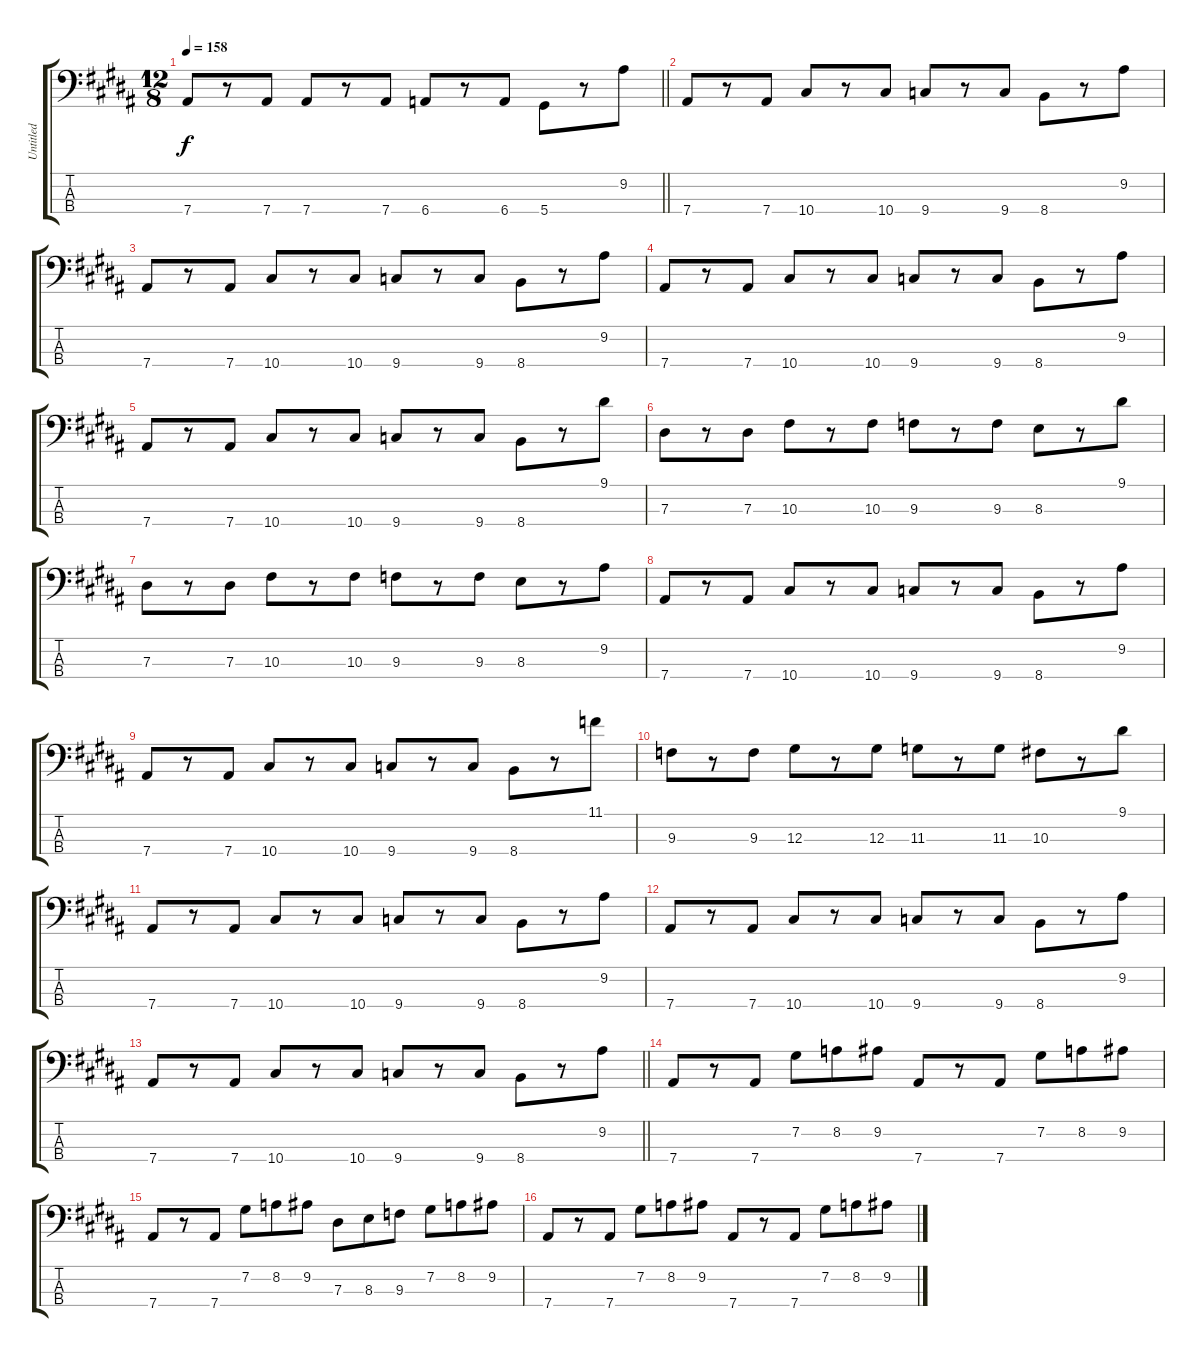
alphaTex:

\track ("Untitled" "Untitled") {instrument electricbassfinger}
\staff {score tabs}
\tuning (Gb2 Db2 Ab1 Eb1) {hide}
\ts (12 8)
\tempo 158
\clef f4
\barLineRight lightlight
\ks g#minor
7.4.8{dy f} r.8 7.4.8 7.4.8 r.8 7.4.8 6.4.8 r.8 6.4.8 5.4.8 r.8 9.2.8 |
\ks b
7.4.8 r.8 7.4.8 10.4.8 r.8 10.4.8 9.4.8 r.8 9.4.8 8.4.8 r.8 9.2.8 |
\ks g#minor
7.4.8 r.8 7.4.8 10.4.8 r.8 10.4.8 9.4.8 r.8 9.4.8 8.4.8 r.8 9.2.8 |
\ks b
7.4.8 r.8 7.4.8 10.4.8 r.8 10.4.8 9.4.8 r.8 9.4.8 8.4.8 r.8 9.2.8 |
\ks g#minor
7.4.8 r.8 7.4.8 10.4.8 r.8 10.4.8 9.4.8 r.8 9.4.8 8.4.8 r.8 9.1.8 |
\ks b
7.3.8 r.8 7.3.8 10.3.8 r.8 10.3.8 9.3.8 r.8 9.3.8 8.3.8 r.8 9.1.8 |
\ks g#minor
7.3.8 r.8 7.3.8 10.3.8 r.8 10.3.8 9.3.8 r.8 9.3.8 8.3.8 r.8 9.2.8 |
\ks b
7.4.8 r.8 7.4.8 10.4.8 r.8 10.4.8 9.4.8 r.8 9.4.8 8.4.8 r.8 9.2.8 |
\ks g#minor
7.4.8 r.8 7.4.8 10.4.8 r.8 10.4.8 9.4.8 r.8 9.4.8 8.4.8 r.8 11.1.8 |
\ks b
9.3.8 r.8 9.3.8 12.3.8 r.8 12.3.8 11.3.8 r.8 11.3.8 10.3.8 r.8 9.1.8 |
\ks g#minor
7.4.8 r.8 7.4.8 10.4.8 r.8 10.4.8 9.4.8 r.8 9.4.8 8.4.8 r.8 9.2.8 |
\ks b
7.4.8 r.8 7.4.8 10.4.8 r.8 10.4.8 9.4.8 r.8 9.4.8 8.4.8 r.8 9.2.8 |
\barLineRight lightlight
\ks g#minor
7.4.8 r.8 7.4.8 10.4.8 r.8 10.4.8 9.4.8 r.8 9.4.8 8.4.8 r.8 9.2.8 |
\ks b
7.4.8 r.8 7.4.8 7.2.8 8.2.8 9.2.8 7.4.8 r.8 7.4.8 7.2.8 8.2.8 9.2.8 |
\ks g#minor
7.4.8 r.8 7.4.8 7.2.8 8.2.8 9.2.8 7.3.8 8.3.8 9.3.8 7.2.8 8.2.8 9.2.8 |
\ks b
7.4.8 r.8 7.4.8 7.2.8 8.2.8 9.2.8 7.4.8 r.8 7.4.8 7.2.8 8.2.8 9.2.8
